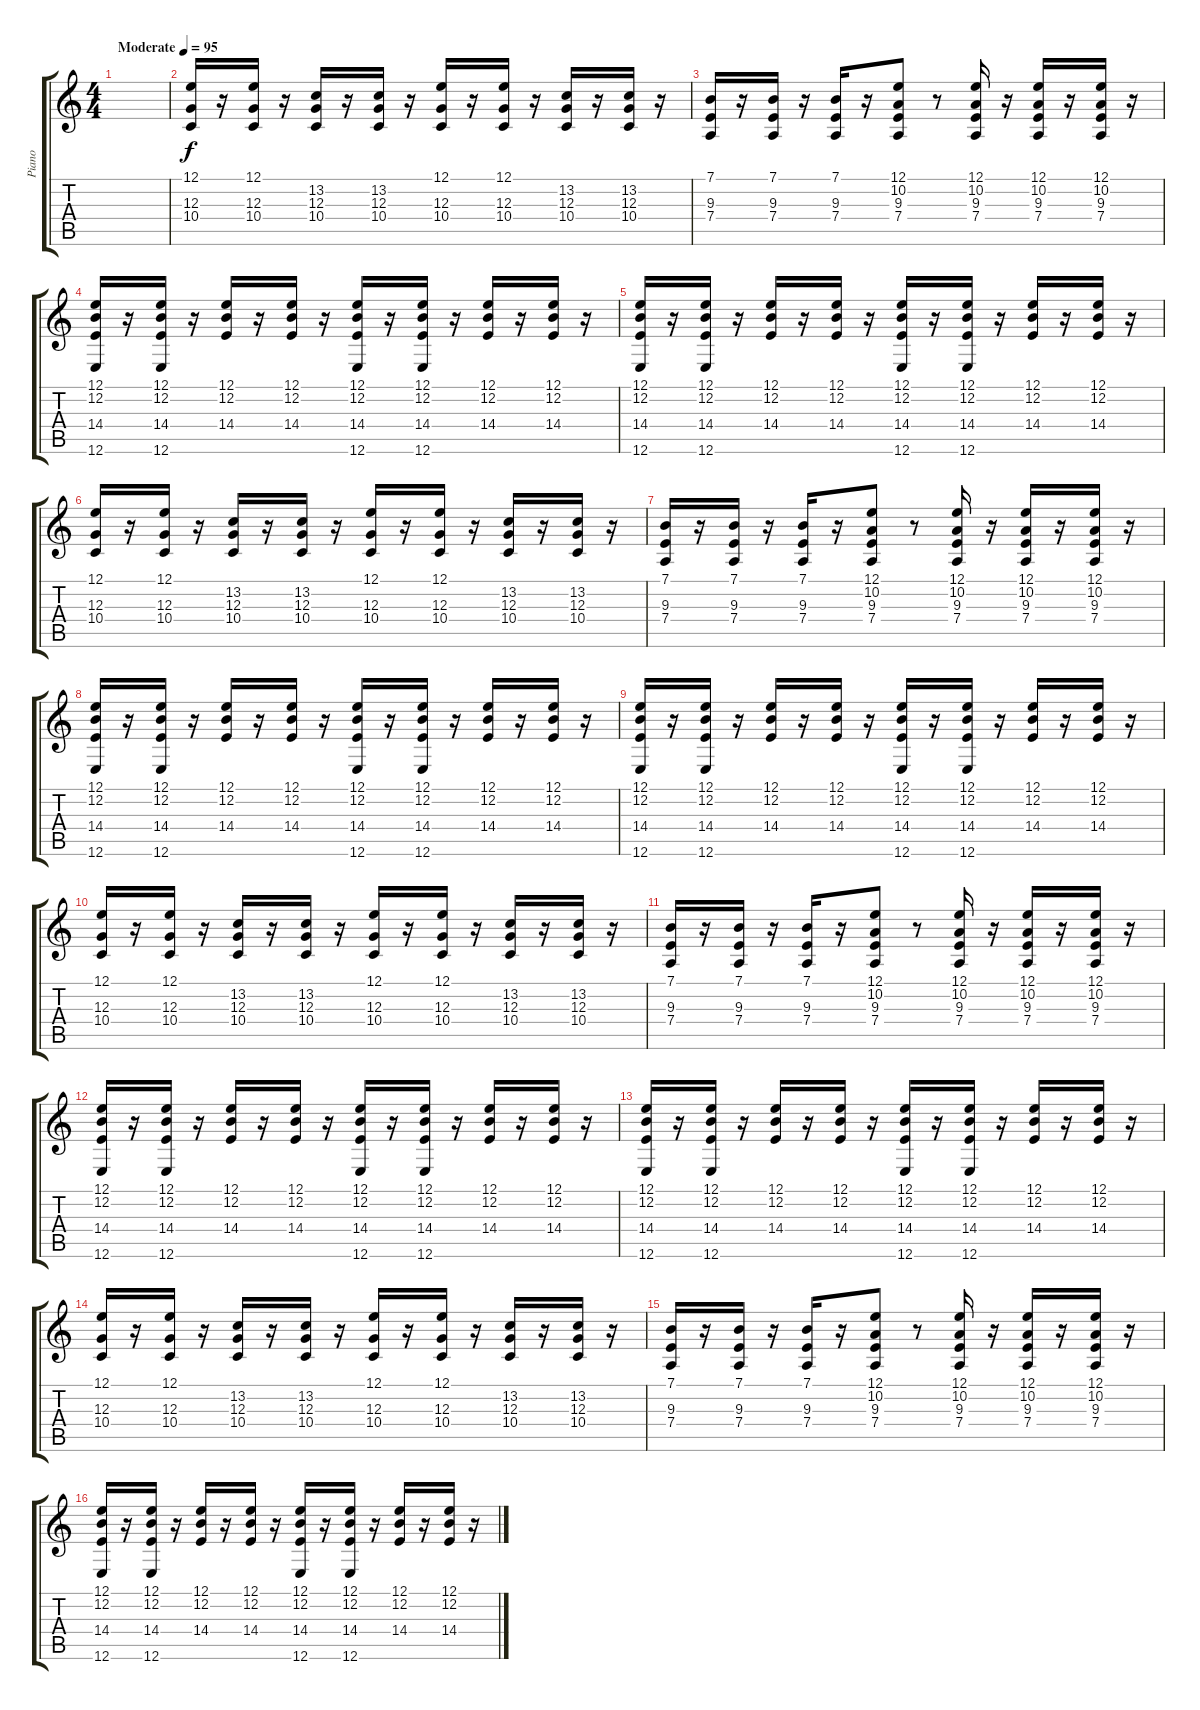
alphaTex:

\track ("Piano" "Piano") {instrument acousticgrandpiano}
\staff {score tabs}
\tuning (E4 B3 G3 D3 A2 E2) {hide}
\ts (4 4)
\tempo (95 "Moderate")
\clef g2
\ks c
|
(12.1 12.3 10.4).16 r.16 (12.1 12.3 10.4).16 r.16 (13.2 12.3 10.4).16 r.16 (13.2 12.3 10.4).16 r.16 (12.1 12.3 10.4).16 r.16 (12.1 12.3 10.4).16 r.16 (13.2 12.3 10.4).16 r.16 (13.2 12.3 10.4).16 r.16 |
(7.1 9.3 7.4).16 r.16 (7.1 9.3 7.4).16 r.16 (7.1 9.3 7.4).16 r.16 (12.1 10.2 9.3 7.4).8 r.8 (12.1 10.2 9.3 7.4).16 r.16 (12.1 10.2 9.3 7.4).16 r.16 (12.1 10.2 9.3 7.4).16 r.16 |
(12.1 12.2 14.4 12.6).16 r.16 (12.1 12.2 14.4 12.6).16 r.16 (12.1 12.2 14.4).16 r.16 (12.1 12.2 14.4).16 r.16 (12.1 12.2 14.4 12.6).16 r.16 (12.1 12.2 14.4 12.6).16 r.16 (12.1 12.2 14.4).16 r.16 (12.1 12.2 14.4).16 r.16 |
(12.1 12.2 14.4 12.6).16 r.16 (12.1 12.2 14.4 12.6).16 r.16 (12.1 12.2 14.4).16 r.16 (12.1 12.2 14.4).16 r.16 (12.1 12.2 14.4 12.6).16 r.16 (12.1 12.2 14.4 12.6).16 r.16 (12.1 12.2 14.4).16 r.16 (12.1 12.2 14.4).16 r.16 |
(12.1 12.3 10.4).16 r.16 (12.1 12.3 10.4).16 r.16 (13.2 12.3 10.4).16 r.16 (13.2 12.3 10.4).16 r.16 (12.1 12.3 10.4).16 r.16 (12.1 12.3 10.4).16 r.16 (13.2 12.3 10.4).16 r.16 (13.2 12.3 10.4).16 r.16 |
(7.1 9.3 7.4).16 r.16 (7.1 9.3 7.4).16 r.16 (7.1 9.3 7.4).16 r.16 (12.1 10.2 9.3 7.4).8 r.8 (12.1 10.2 9.3 7.4).16 r.16 (12.1 10.2 9.3 7.4).16 r.16 (12.1 10.2 9.3 7.4).16 r.16 |
(12.1 12.2 14.4 12.6).16 r.16 (12.1 12.2 14.4 12.6).16 r.16 (12.1 12.2 14.4).16 r.16 (12.1 12.2 14.4).16 r.16 (12.1 12.2 14.4 12.6).16 r.16 (12.1 12.2 14.4 12.6).16 r.16 (12.1 12.2 14.4).16 r.16 (12.1 12.2 14.4).16 r.16 |
(12.1 12.2 14.4 12.6).16 r.16 (12.1 12.2 14.4 12.6).16 r.16 (12.1 12.2 14.4).16 r.16 (12.1 12.2 14.4).16 r.16 (12.1 12.2 14.4 12.6).16 r.16 (12.1 12.2 14.4 12.6).16 r.16 (12.1 12.2 14.4).16 r.16 (12.1 12.2 14.4).16 r.16 |
(12.1 12.3 10.4).16 r.16 (12.1 12.3 10.4).16 r.16 (13.2 12.3 10.4).16 r.16 (13.2 12.3 10.4).16 r.16 (12.1 12.3 10.4).16 r.16 (12.1 12.3 10.4).16 r.16 (13.2 12.3 10.4).16 r.16 (13.2 12.3 10.4).16 r.16 |
(7.1 9.3 7.4).16 r.16 (7.1 9.3 7.4).16 r.16 (7.1 9.3 7.4).16 r.16 (12.1 10.2 9.3 7.4).8 r.8 (12.1 10.2 9.3 7.4).16 r.16 (12.1 10.2 9.3 7.4).16 r.16 (12.1 10.2 9.3 7.4).16 r.16 |
(12.1 12.2 14.4 12.6).16 r.16 (12.1 12.2 14.4 12.6).16 r.16 (12.1 12.2 14.4).16 r.16 (12.1 12.2 14.4).16 r.16 (12.1 12.2 14.4 12.6).16 r.16 (12.1 12.2 14.4 12.6).16 r.16 (12.1 12.2 14.4).16 r.16 (12.1 12.2 14.4).16 r.16 |
(12.1 12.2 14.4 12.6).16 r.16 (12.1 12.2 14.4 12.6).16 r.16 (12.1 12.2 14.4).16 r.16 (12.1 12.2 14.4).16 r.16 (12.1 12.2 14.4 12.6).16 r.16 (12.1 12.2 14.4 12.6).16 r.16 (12.1 12.2 14.4).16 r.16 (12.1 12.2 14.4).16 r.16 |
(12.1 12.3 10.4).16 r.16 (12.1 12.3 10.4).16 r.16 (13.2 12.3 10.4).16 r.16 (13.2 12.3 10.4).16 r.16 (12.1 12.3 10.4).16 r.16 (12.1 12.3 10.4).16 r.16 (13.2 12.3 10.4).16 r.16 (13.2 12.3 10.4).16 r.16 |
(7.1 9.3 7.4).16 r.16 (7.1 9.3 7.4).16 r.16 (7.1 9.3 7.4).16 r.16 (12.1 10.2 9.3 7.4).8 r.8 (12.1 10.2 9.3 7.4).16 r.16 (12.1 10.2 9.3 7.4).16 r.16 (12.1 10.2 9.3 7.4).16 r.16 |
(12.1 12.2 14.4 12.6).16 r.16 (12.1 12.2 14.4 12.6).16 r.16 (12.1 12.2 14.4).16 r.16 (12.1 12.2 14.4).16 r.16 (12.1 12.2 14.4 12.6).16 r.16 (12.1 12.2 14.4 12.6).16 r.16 (12.1 12.2 14.4).16 r.16 (12.1 12.2 14.4).16 r.16
